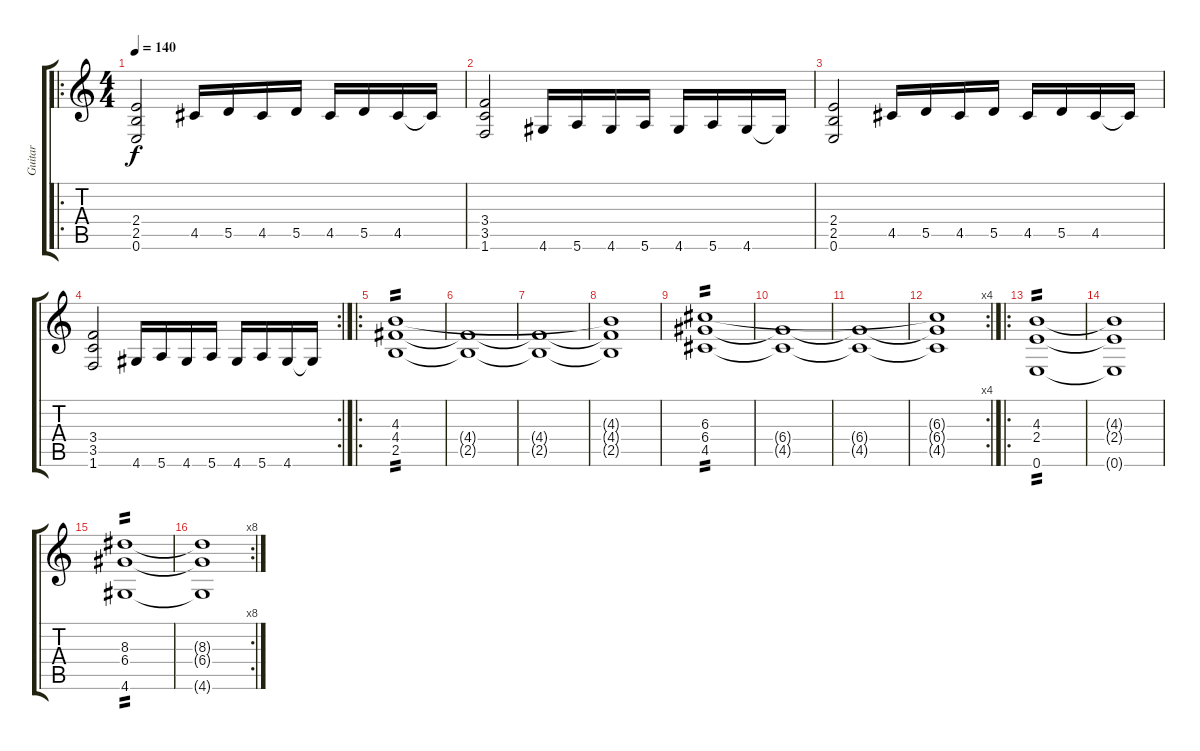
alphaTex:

\track ("Guitar" "Guitar") {instrument overdrivenguitar}
\staff {score tabs}
\tuning (E4 B3 G3 D3 A2 E2) {hide}
\ro
\ts (4 4)
\tempo 140
\clef g2
\ks c
(2.4 2.5 0.6).2{dy f} 4.5.16 5.5.16 4.5.16 5.5.16 4.5.16 5.5.16 4.5.16 4.5{t}.16 |
(3.4 3.5 1.6).2 4.6.16 5.6.16 4.6.16 5.6.16 4.6.16 5.6.16 4.6.16 4.6{t}.16 |
(2.4 2.5 0.6).2 4.5.16 5.5.16 4.5.16 5.5.16 4.5.16 5.5.16 4.5.16 4.5{t}.16 |
\rc 2
(3.4 3.5 1.6).2 4.6.16 5.6.16 4.6.16 5.6.16 4.6.16 5.6.16 4.6.16 4.6{t}.16 |
\ro
(4.3 4.4 2.5).1{tp 2} |
(4.4{t} 2.5{t}).1 |
(4.4{t} 2.5{t}).1 |
(4.3{t} 4.4{t} 2.5{t}).1 |
(6.3 6.4 4.5).1{tp 2} |
(6.4{t} 4.5{t}).1 |
(6.4{t} 4.5{t}).1 |
\rc 4
(6.3{t} 6.4{t} 4.5{t}).1 |
\ro
(4.3 2.4 0.6).1{tp 2} |
(4.3{t} 2.4{t} 0.6{t}).1 |
(8.3 6.4 4.6).1{tp 2} |
\rc 8
(8.3{t} 6.4{t} 4.6{t}).1
